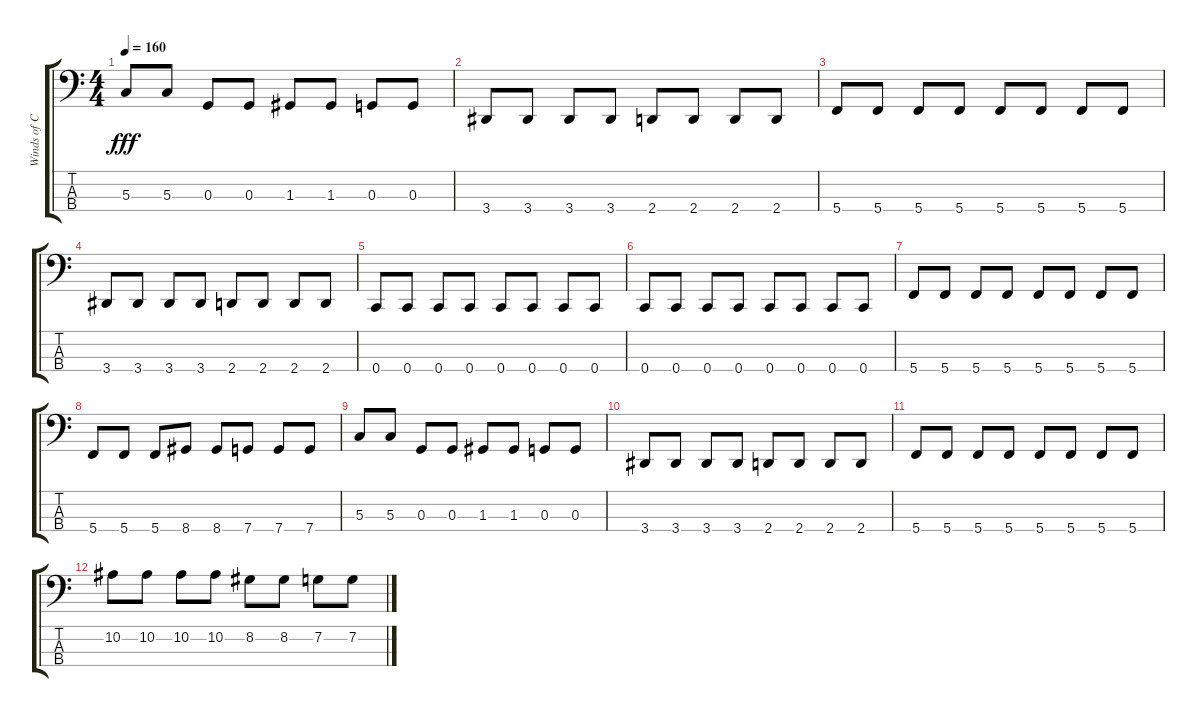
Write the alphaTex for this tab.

\track ("Winds of Connor" "Winds of C") {instrument electricbassfinger}
\staff {score tabs}
\tuning (F2 C2 G1 C1) {hide}
\ts (4 4)
\tempo 160
\clef f4
\ks c
5.3.8{dy fff} 5.3.8 0.3.8 0.3.8 1.3.8 1.3.8 0.3.8 0.3.8 |
3.4.8 3.4.8 3.4.8 3.4.8 2.4.8 2.4.8 2.4.8 2.4.8 |
5.4.8 5.4.8 5.4.8 5.4.8 5.4.8 5.4.8 5.4.8 5.4.8 |
3.4.8 3.4.8 3.4.8 3.4.8 2.4.8 2.4.8 2.4.8 2.4.8 |
0.4.8 0.4.8 0.4.8 0.4.8 0.4.8 0.4.8 0.4.8 0.4.8 |
0.4.8 0.4.8 0.4.8 0.4.8 0.4.8 0.4.8 0.4.8 0.4.8 |
5.4.8 5.4.8 5.4.8 5.4.8 5.4.8 5.4.8 5.4.8 5.4.8 |
5.4.8 5.4.8 5.4.8 8.4.8 8.4.8 7.4.8 7.4.8 7.4.8 |
5.3.8 5.3.8 0.3.8 0.3.8 1.3.8 1.3.8 0.3.8 0.3.8 |
3.4.8 3.4.8 3.4.8 3.4.8 2.4.8 2.4.8 2.4.8 2.4.8 |
5.4.8 5.4.8 5.4.8 5.4.8 5.4.8 5.4.8 5.4.8 5.4.8 |
10.2.8 10.2.8 10.2.8 10.2.8 8.2.8 8.2.8 7.2.8 7.2.8
